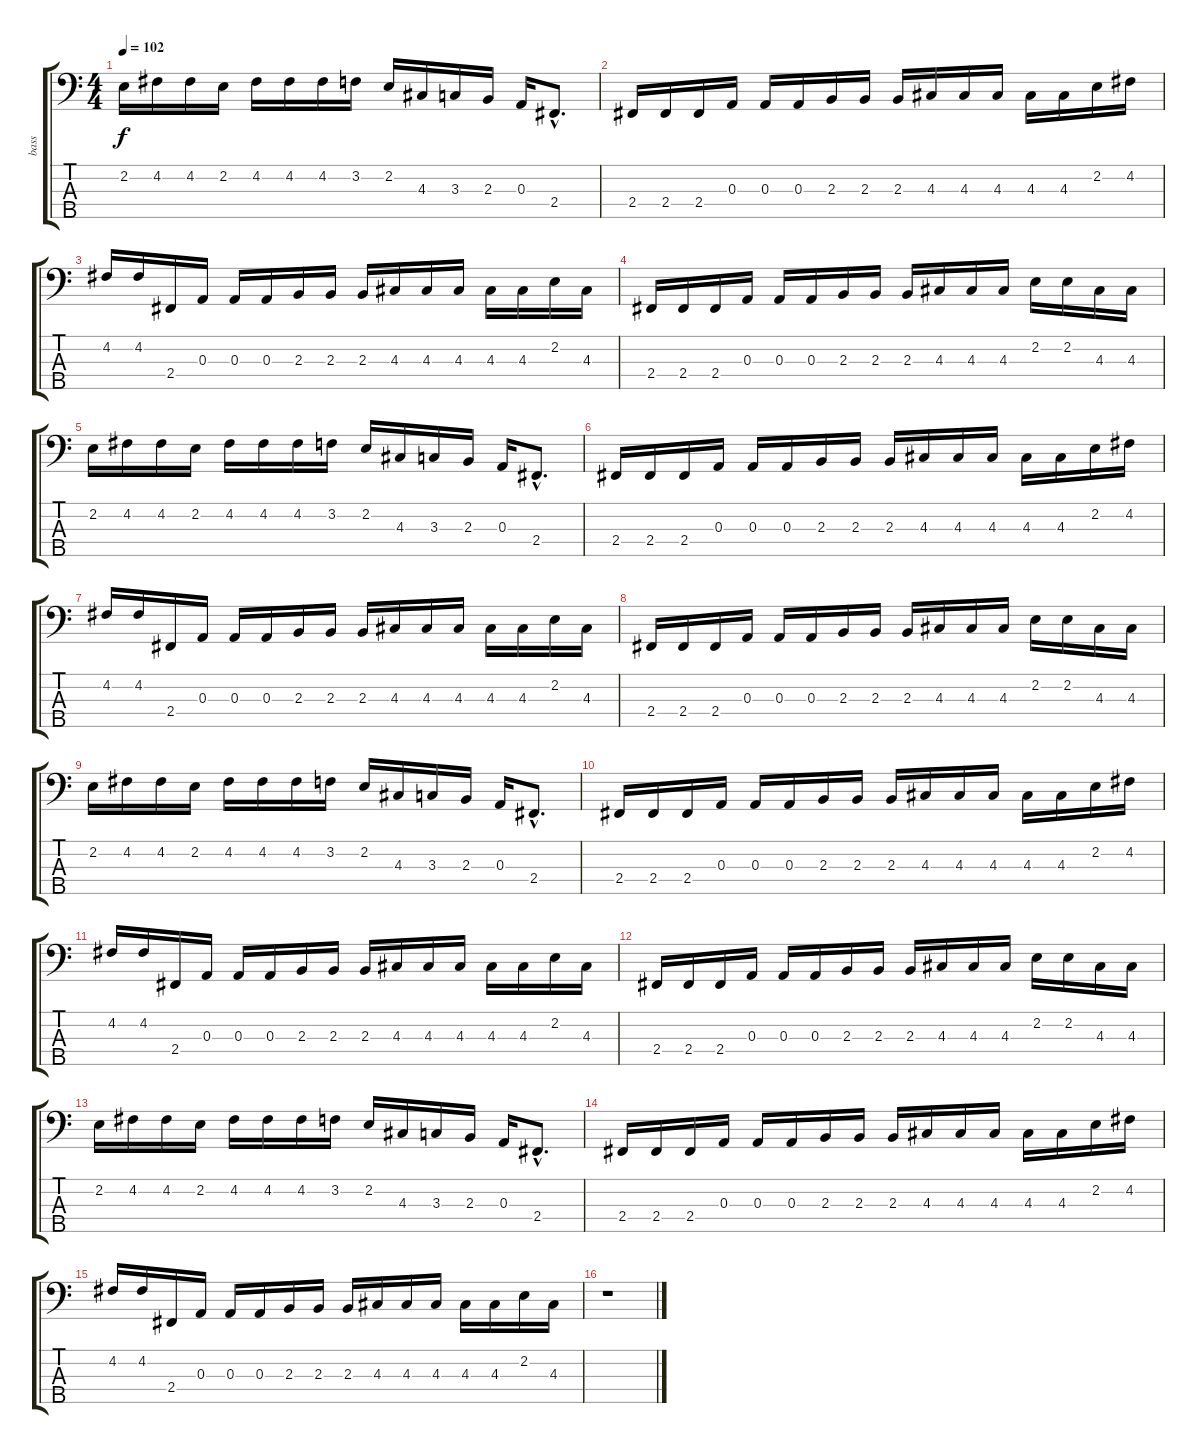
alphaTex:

\track ("bass" "bass") {instrument electricbasspick}
\staff {score tabs}
\tuning (G2 D2 A1 E1 B0) {hide}
\ts (4 4)
\tempo 102
\clef f4
\ks c
2.2.16{dy f} 4.2.16 4.2.16 2.2.16 4.2.16 4.2.16 4.2.16 3.2.16 2.2.16 4.3.16 3.3.16 2.3.16 0.3.16 2.4{hac}.8{d} |
2.4.16 2.4.16 2.4.16 0.3.16 0.3.16 0.3.16 2.3.16 2.3.16 2.3.16 4.3.16 4.3.16 4.3.16 4.3.16 4.3.16 2.2.16 4.2.16 |
4.2.16 4.2.16 2.4.16 0.3.16 0.3.16 0.3.16 2.3.16 2.3.16 2.3.16 4.3.16 4.3.16 4.3.16 4.3.16 4.3.16 2.2.16 4.3.16 |
2.4.16 2.4.16 2.4.16 0.3.16 0.3.16 0.3.16 2.3.16 2.3.16 2.3.16 4.3.16 4.3.16 4.3.16 2.2.16 2.2.16 4.3.16 4.3.16 |
2.2.16 4.2.16 4.2.16 2.2.16 4.2.16 4.2.16 4.2.16 3.2.16 2.2.16 4.3.16 3.3.16 2.3.16 0.3.16 2.4{hac}.8{d} |
2.4.16 2.4.16 2.4.16 0.3.16 0.3.16 0.3.16 2.3.16 2.3.16 2.3.16 4.3.16 4.3.16 4.3.16 4.3.16 4.3.16 2.2.16 4.2.16 |
4.2.16 4.2.16 2.4.16 0.3.16 0.3.16 0.3.16 2.3.16 2.3.16 2.3.16 4.3.16 4.3.16 4.3.16 4.3.16 4.3.16 2.2.16 4.3.16 |
2.4.16 2.4.16 2.4.16 0.3.16 0.3.16 0.3.16 2.3.16 2.3.16 2.3.16 4.3.16 4.3.16 4.3.16 2.2.16 2.2.16 4.3.16 4.3.16 |
2.2.16 4.2.16 4.2.16 2.2.16 4.2.16 4.2.16 4.2.16 3.2.16 2.2.16 4.3.16 3.3.16 2.3.16 0.3.16 2.4{hac}.8{d} |
2.4.16 2.4.16 2.4.16 0.3.16 0.3.16 0.3.16 2.3.16 2.3.16 2.3.16 4.3.16 4.3.16 4.3.16 4.3.16 4.3.16 2.2.16 4.2.16 |
4.2.16 4.2.16 2.4.16 0.3.16 0.3.16 0.3.16 2.3.16 2.3.16 2.3.16 4.3.16 4.3.16 4.3.16 4.3.16 4.3.16 2.2.16 4.3.16 |
2.4.16 2.4.16 2.4.16 0.3.16 0.3.16 0.3.16 2.3.16 2.3.16 2.3.16 4.3.16 4.3.16 4.3.16 2.2.16 2.2.16 4.3.16 4.3.16 |
2.2.16{volume 7} 4.2.16 4.2.16 2.2.16 4.2.16 4.2.16 4.2.16 3.2.16 2.2.16 4.3.16 3.3.16 2.3.16 0.3.16 2.4{hac}.8{d} |
2.4.16 2.4.16 2.4.16 0.3.16 0.3.16 0.3.16 2.3.16 2.3.16 2.3.16 4.3.16 4.3.16 4.3.16 4.3.16 4.3.16 2.2.16 4.2.16 |
4.2.16{volume 0} 4.2.16 2.4.16 0.3.16 0.3.16 0.3.16 2.3.16 2.3.16 2.3.16 4.3.16 4.3.16 4.3.16 4.3.16 4.3.16 2.2.16 4.3.16 |
r.1
